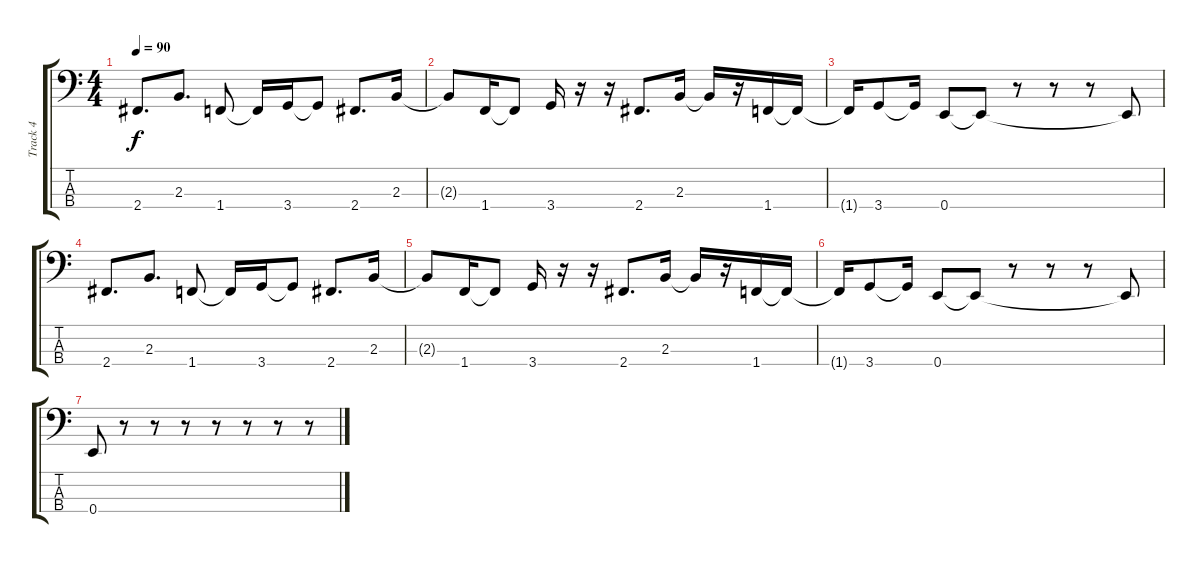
\track ("Track 4" "Track 4") {instrument electricbassfinger}
\staff {score tabs}
\tuning (G2 D2 A1 E1) {hide}
\ts (4 4)
\tempo 90
\clef f4
\ks c
2.4.8{d dy f} 2.3.8{d} 1.4.8 1.4{t}.16 3.4.16 3.4{t}.8 2.4.8{d} 2.3.16 |
2.3{t}.8 1.4.16 1.4{t}.8 3.4.16 r.16 r.16 2.4.8{d} 2.3.16 2.3{t}.16 r.16 1.4.16 1.4{t}.16 |
1.4{t}.16 3.4.8 3.4{t}.16 0.4.8 0.4{t}.8 r.8 r.8 r.8 0.4{t}.8 |
2.4.8{d} 2.3.8{d} 1.4.8 1.4{t}.16 3.4.16 3.4{t}.8 2.4.8{d} 2.3.16 |
2.3{t}.8 1.4.16 1.4{t}.8 3.4.16 r.16 r.16 2.4.8{d} 2.3.16 2.3{t}.16 r.16 1.4.16 1.4{t}.16 |
1.4{t}.16 3.4.8 3.4{t}.16 0.4.8 0.4{t}.8 r.8 r.8 r.8 0.4{t}.8 |
0.4.8 r.8 r.8 r.8 r.8 r.8 r.8 r.8
